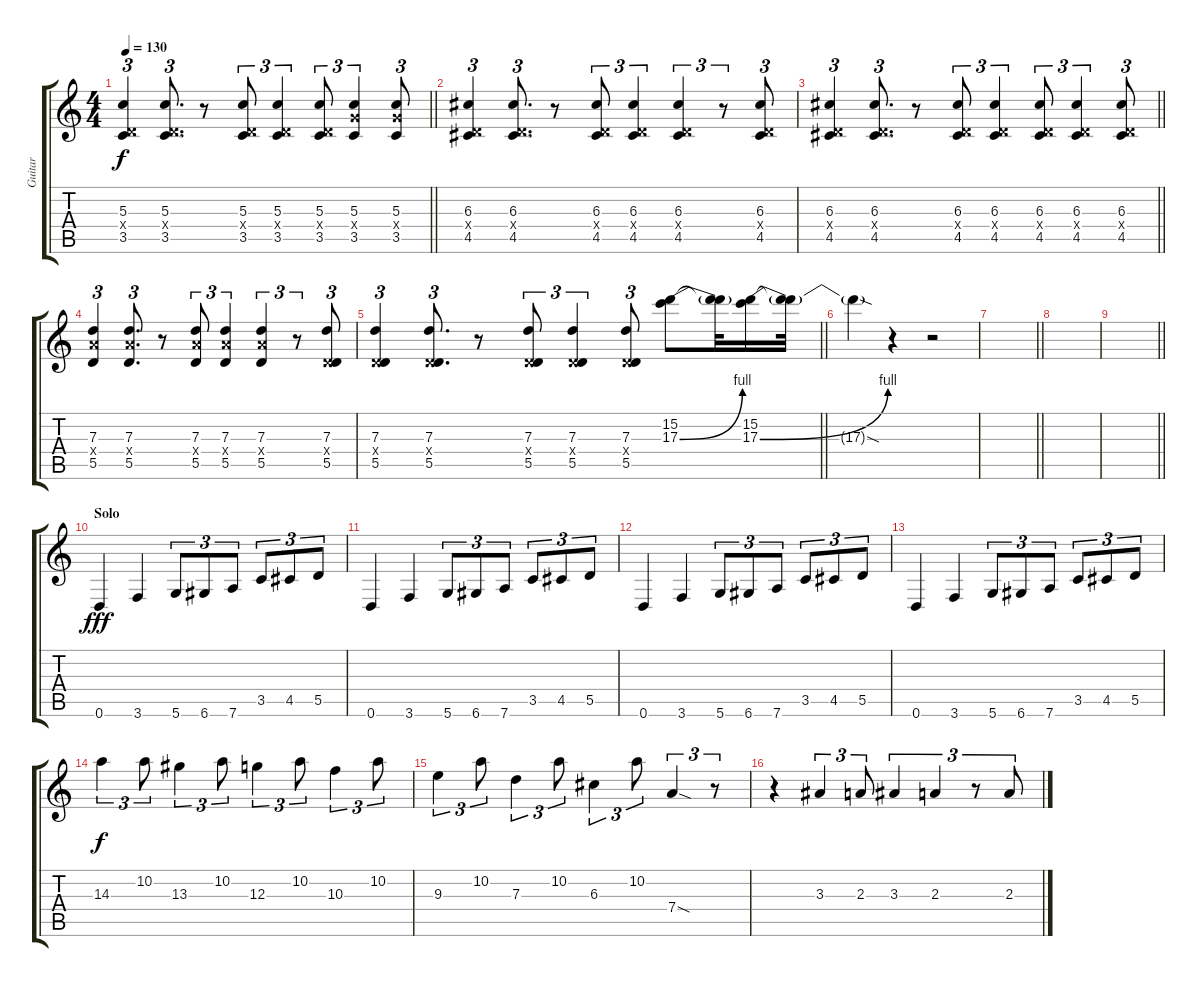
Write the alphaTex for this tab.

\track ("Guitar" "Guitar") {instrument distortionguitar}
\staff {score tabs}
\tuning (E4 B3 G3 D3 A2 D2) {hide}
\ts (4 4)
\tempo 130
\clef g2
\barLineRight lightlight
\ks c
(5.3 0.4{x} 3.5).4{tu (3 2) dy f} (5.3 0.4{x} 3.5).8{d tu (3 2)} r.8 (5.3 0.4{x} 3.5).8{tu (3 2)} (5.3 0.4{x} 3.5).4{tu (3 2)} (5.3 0.4{x} 3.5).8{tu (3 2)} (5.3 5.4{x} 3.5).4{tu (3 2)} (5.3 5.4{x} 3.5).8{tu (3 2)} |
(6.3 0.4{x} 4.5).4{tu (3 2)} (6.3 0.4{x} 4.5).8{d tu (3 2)} r.8 (6.3 0.4{x} 4.5).8{tu (3 2)} (6.3 0.4{x} 4.5).4{tu (3 2)} (6.3 0.4{x} 4.5).4{tu (3 2)} r.8{tu (3 2)} (6.3 0.4{x} 4.5).8{tu (3 2)} |
\barLineRight lightlight
(6.3 0.4{x} 4.5).4{tu (3 2)} (6.3 0.4{x} 4.5).8{d tu (3 2)} r.8 (6.3 0.4{x} 4.5).8{tu (3 2)} (6.3 0.4{x} 4.5).4{tu (3 2)} (6.3 0.4{x} 4.5).8{tu (3 2)} (6.3 0.4{x} 4.5).4{tu (3 2)} (6.3 0.4{x} 4.5).8{tu (3 2)} |
(7.3 7.4{x} 5.5).4{tu (3 2)} (7.3 7.4{x} 5.5).8{d tu (3 2)} r.8 (7.3 7.4{x} 5.5).8{tu (3 2)} (7.3 7.4{x} 5.5).4{tu (3 2)} (7.3 7.4{x} 5.5).4{tu (3 2)} r.8{tu (3 2)} (7.3 0.4{x} 5.5).8{tu (3 2)} |
\barLineRight lightlight
(7.3 0.4{x} 5.5).4{tu (3 2)} (7.3 0.4{x} 5.5).8{d tu (3 2)} r.8 (7.3 0.4{x} 5.5).8{tu (3 2)} (7.3 0.4{x} 5.5).4{tu (3 2)} (7.3 0.4{x} 5.5).8{tu (3 2)} (15.2 17.3{be (bend 0 0 60 4)}).8 (15.2{t} 17.3{t}).32 (15.2 17.3{be (bend 0 0 60 4)}).16 (15.2{t} 17.3{t}).32 |
17.3{sod t}.4 r.4 r.2 |
\barLineRight lightlight
|
|
\barLineRight lightlight
|
\section ("" "Solo")
0.6.4{dy fff} 3.6.4 5.6.8{tu (3 2)} 6.6.8{tu (3 2)} 7.6.8{tu (3 2)} 3.5.8{tu (3 2)} 4.5.8{tu (3 2)} 5.5.8{tu (3 2)} |
0.6.4 3.6.4 5.6.8{tu (3 2)} 6.6.8{tu (3 2)} 7.6.8{tu (3 2)} 3.5.8{tu (3 2)} 4.5.8{tu (3 2)} 5.5.8{tu (3 2)} |
0.6.4 3.6.4 5.6.8{tu (3 2)} 6.6.8{tu (3 2)} 7.6.8{tu (3 2)} 3.5.8{tu (3 2)} 4.5.8{tu (3 2)} 5.5.8{tu (3 2)} |
0.6.4 3.6.4 5.6.8{tu (3 2)} 6.6.8{tu (3 2)} 7.6.8{tu (3 2)} 3.5.8{tu (3 2)} 4.5.8{tu (3 2)} 5.5.8{tu (3 2)} |
14.3.4{tu (3 2) dy f} 10.2.8{tu (3 2)} 13.3.4{tu (3 2)} 10.2.8{tu (3 2)} 12.3.4{tu (3 2)} 10.2.8{tu (3 2)} 10.3.4{tu (3 2)} 10.2.8{tu (3 2)} |
9.3.4{tu (3 2)} 10.2.8{tu (3 2)} 7.3.4{tu (3 2)} 10.2.8{tu (3 2)} 6.3.4{tu (3 2)} 10.2.8{tu (3 2)} 7.4{sod}.4{tu (3 2)} r.8{tu (3 2)} |
r.4 3.3.4{tu (3 2)} 2.3.8{tu (3 2)} 3.3.4{tu (3 2)} 2.3.4{tu (3 2)} r.8{tu (3 2)} 2.3.8{tu (3 2)}
